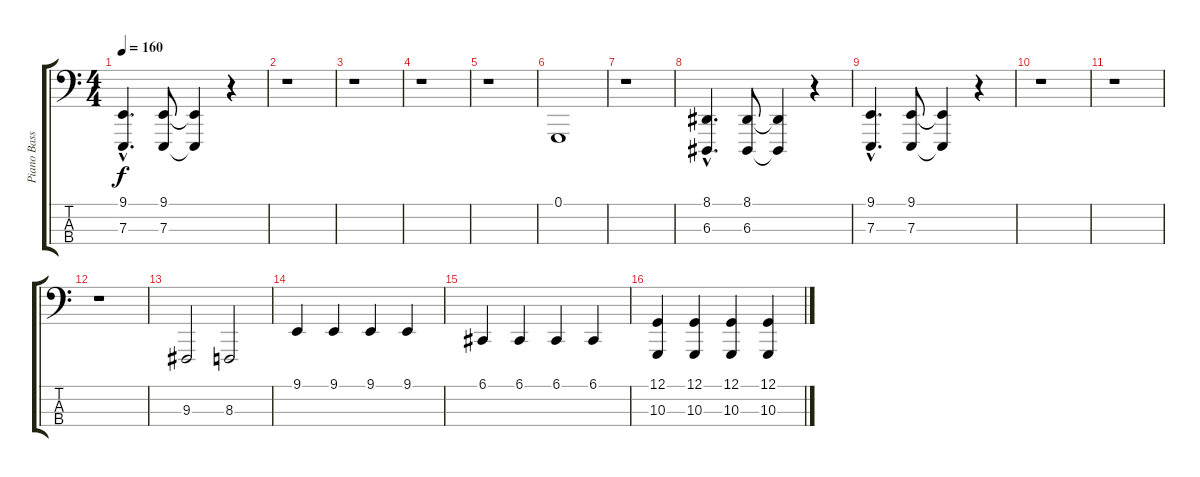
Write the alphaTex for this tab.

\track ("Piano Bass" "Piano Bass") {instrument acousticgrandpiano}
\staff {score tabs}
\tuning (G1 D1 A0 E0) {hide}
\ts (4 4)
\tempo 160
\clef f4
\ks c
(9.1{hac} 7.3{hac}).4{d dy f} (9.1 7.3).8 (9.1{t} 7.3{t}).4 r.4 |
r.1 |
r.1 |
r.1 |
r.1 |
0.1.1 |
r.1 |
(8.1{hac} 6.3{hac}).4{d} (8.1 6.3).8 (8.1{t} 6.3{t}).4 r.4 |
(9.1{hac} 7.3{hac}).4{d} (9.1 7.3).8 (9.1{t} 7.3{t}).4 r.4 |
r.1 |
r.1 |
r.1 |
9.3.2 8.3.2 |
9.1.4 9.1.4 9.1.4 9.1.4 |
6.1.4 6.1.4 6.1.4 6.1.4 |
(12.1 10.3).4 (12.1 10.3).4 (12.1 10.3).4 (12.1 10.3).4
